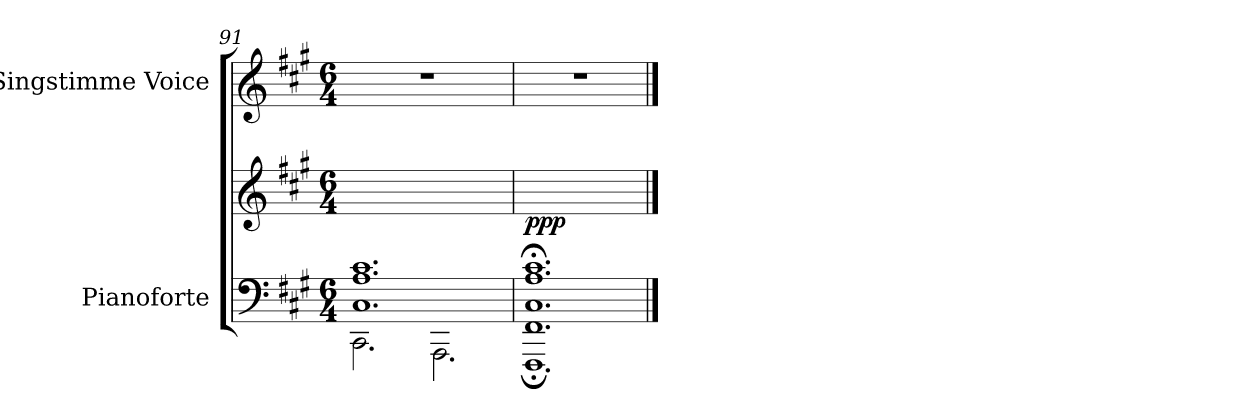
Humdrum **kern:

**kern	**kern	**dynam	**kern
*part2	*part2	*part2	*part1
*staff3	*staff2	*staff2/3	*staff1
*I"Pianoforte	*	*	*I"Singstimme Voice
*I'Pno	*	*	*
*clefF4	*clefG2	*	*clefG2
*k[f#c#g#]	*k[f#c#g#]	*	*k[f#c#g#]
*M6/4	*M6/4	*	*M6/4
=91	=91	=91	=91
*^	*	*	*
1.C# 1.A 1.c#	2.CC#\	1.ryy	.	1.r
.	2.AAA\	.	.	.
=92	=92	=92	=92	=92
!	!	!	!LO:DY:b	!
1.C#;< 1.A;< 1.c#;<	1.FFF#; 1.FF#;	1.ryy	ppp	1.r
*v	*v	*	*	*
==	==	==	==
*-	*-	*-	*-
